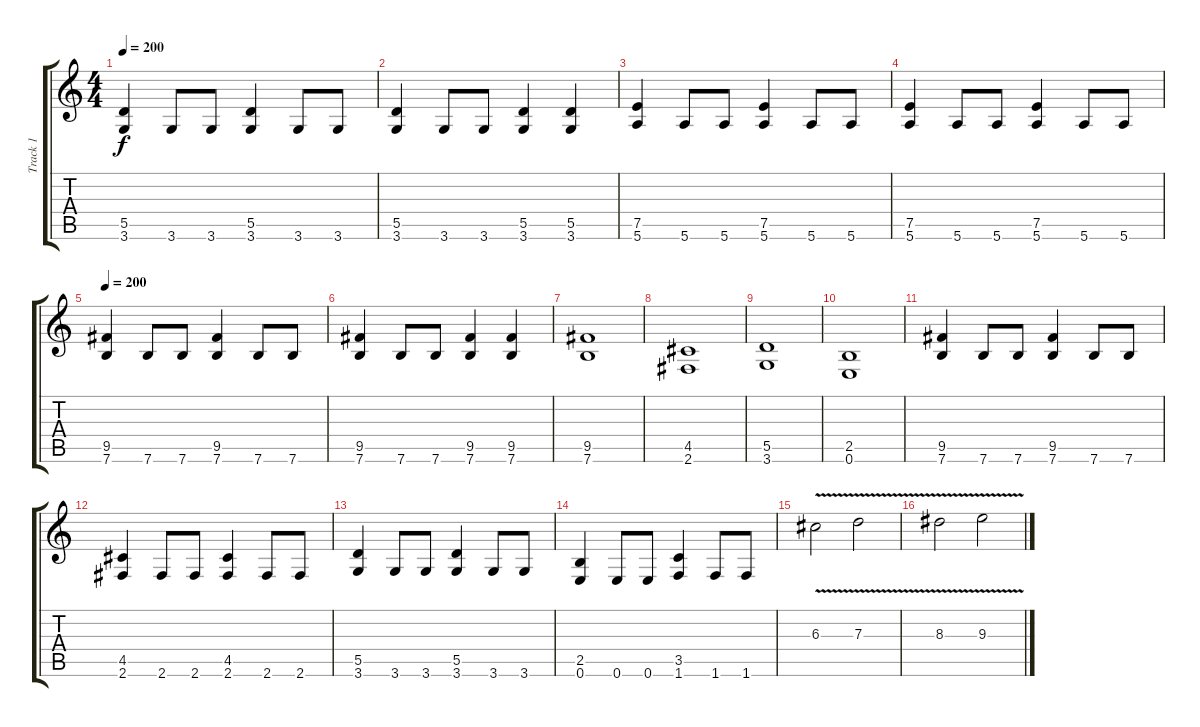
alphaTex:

\track ("Track 1" "Track 1") {instrument distortionguitar}
\staff {score tabs}
\tuning (E4 B3 G3 D3 A2 E2) {hide}
\ts (4 4)
\tempo 200
\clef g2
\ks c
(5.5 3.6).4{dy f} 3.6.8 3.6.8 (5.5 3.6).4 3.6.8 3.6.8 |
(5.5 3.6).4 3.6.8 3.6.8 (5.5 3.6).4 (5.5 3.6).4 |
(7.5 5.6).4 5.6.8 5.6.8 (7.5 5.6).4 5.6.8 5.6.8 |
(7.5 5.6).4 5.6.8 5.6.8 (7.5 5.6).4 5.6.8 5.6.8 |
\tempo 200
(9.5 7.6).4 7.6.8 7.6.8 (9.5 7.6).4 7.6.8 7.6.8 |
(9.5 7.6).4 7.6.8 7.6.8 (9.5 7.6).4 (9.5 7.6).4 |
(9.5 7.6).1 |
(4.5 2.6).1 |
(5.5 3.6).1 |
(2.5 0.6).1 |
(9.5 7.6).4 7.6.8 7.6.8 (9.5 7.6).4 7.6.8 7.6.8 |
(4.5 2.6).4 2.6.8 2.6.8 (4.5 2.6).4 2.6.8 2.6.8 |
(5.5 3.6).4 3.6.8 3.6.8 (5.5 3.6).4 3.6.8 3.6.8 |
(2.5 0.6).4 0.6.8 0.6.8 (3.5 1.6).4 1.6.8 1.6.8 |
6.3{v}.2 7.3{v}.2 |
8.3{v}.2 9.3{v}.2
